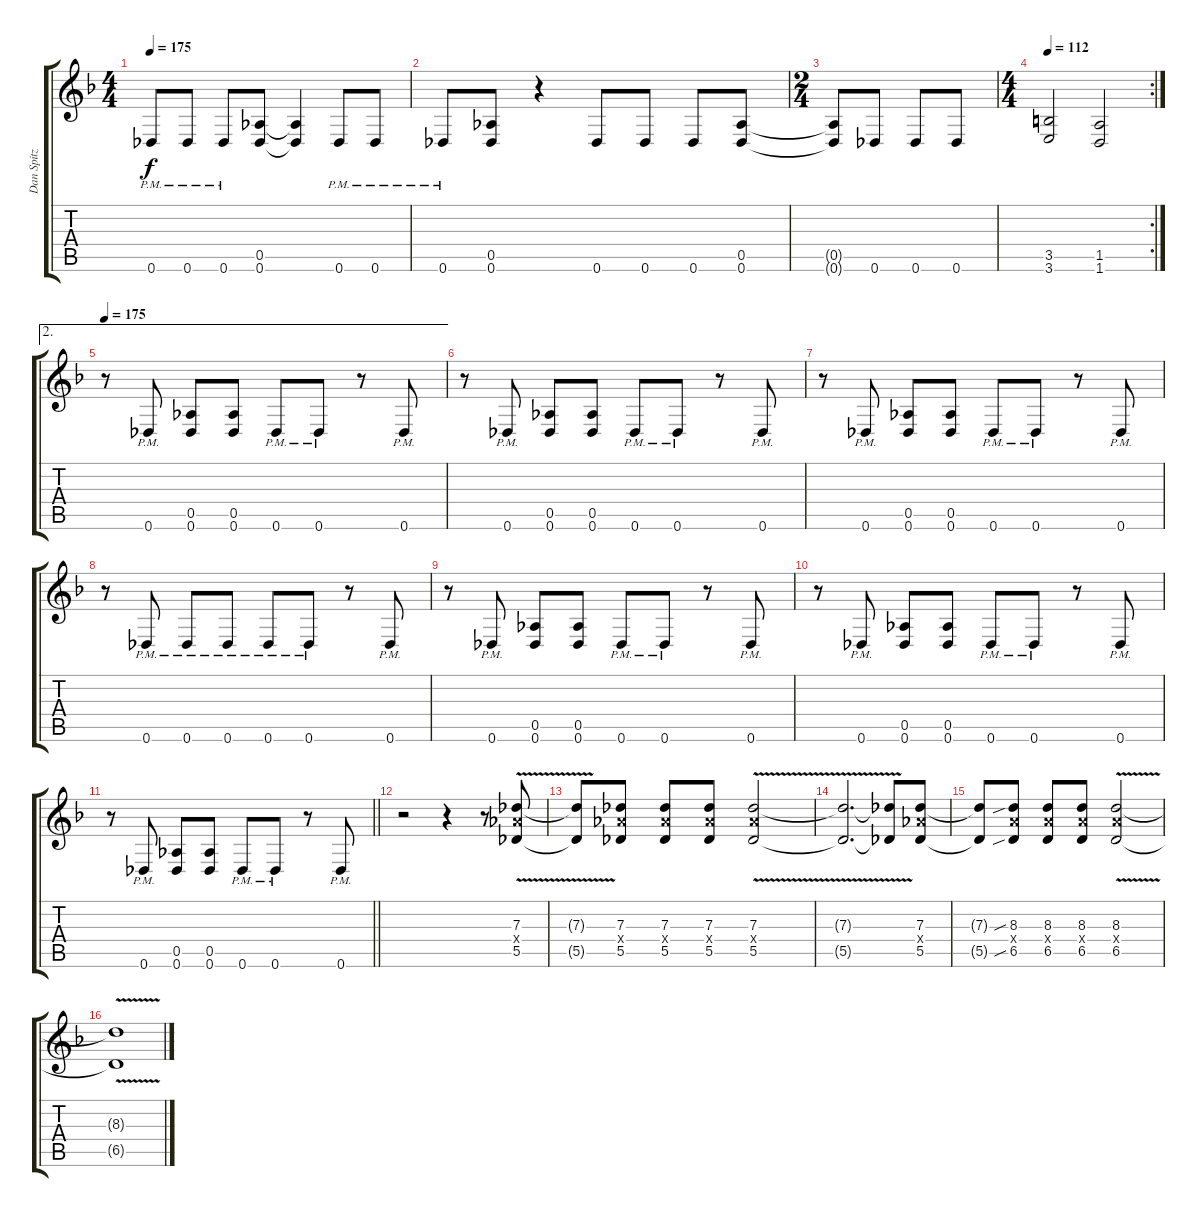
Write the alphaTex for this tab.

\track ("Dan Spitz" "Dan Spitz") {instrument distortionguitar}
\staff {score tabs}
\tuning (Eb4 Bb3 Gb3 Db3 Ab2 Db2) {hide}
\ts (4 4)
\tempo 175
\clef g2
\ks f
0.6{pm}.8{dy f} 0.6{pm}.8 0.6{pm}.8 (0.5 0.6).8 (0.5{t} 0.6{t}).4 0.6{pm}.8 0.6{pm}.8 |
0.6{pm}.8 (0.5 0.6).8 r.4 0.6.8 0.6.8 0.6.8 (0.5 0.6).8 |
\ts (2 4)
(0.5{t} 0.6{t}).8 0.6.8 0.6.8 0.6.8 |
\rc 2
\ts (4 4)
\tempo 112
(3.5 3.6).2 (1.5 1.6).2 |
\ae 2
\tempo 175
r.8 0.6{pm}.8 (0.5 0.6).8 (0.5 0.6).8 0.6{pm}.8 0.6{pm}.8 r.8 0.6{pm}.8 |
r.8 0.6{pm}.8 (0.5 0.6).8 (0.5 0.6).8 0.6{pm}.8 0.6{pm}.8 r.8 0.6{pm}.8 |
r.8 0.6{pm}.8 (0.5 0.6).8 (0.5 0.6).8 0.6{pm}.8 0.6{pm}.8 r.8 0.6{pm}.8 |
r.8 0.6{pm}.8 0.6{pm}.8 0.6{pm}.8 0.6{pm}.8 0.6{pm}.8 r.8 0.6{pm}.8 |
r.8 0.6{pm}.8 (0.5 0.6).8 (0.5 0.6).8 0.6{pm}.8 0.6{pm}.8 r.8 0.6{pm}.8 |
r.8 0.6{pm}.8 (0.5 0.6).8 (0.5 0.6).8 0.6{pm}.8 0.6{pm}.8 r.8 0.6{pm}.8 |
\barLineRight lightlight
r.8 0.6{pm}.8 (0.5 0.6).8 (0.5 0.6).8 0.6{pm}.8 0.6{pm}.8 r.8 0.6{pm}.8 |
r.2 r.4 r.8 (7.3{v} 7.4{v x} 5.5{v}).8 |
(7.3{v t} 5.5{v t}).8 (7.3 7.4{x} 5.5).8 (7.3 7.4{x} 5.5).8 (7.3 7.4{x} 5.5).8 (7.3{v} 7.4{v x} 5.5{v}).2 |
(7.3{v t} 5.5{v t}).2{d} (7.3{t} 5.5{t}).8 (7.3 7.4{x} 5.5).8 |
(7.3{t} 5.5{t}).8 (8.3{sib} 8.4{x} 6.5{sib}).8 (8.3 8.4{x} 6.5).8 (8.3 8.4{x} 6.5).8 (8.3{v} 8.4{v x} 6.5{v}).2 |
(8.3{v t} 6.5{v t}).1
